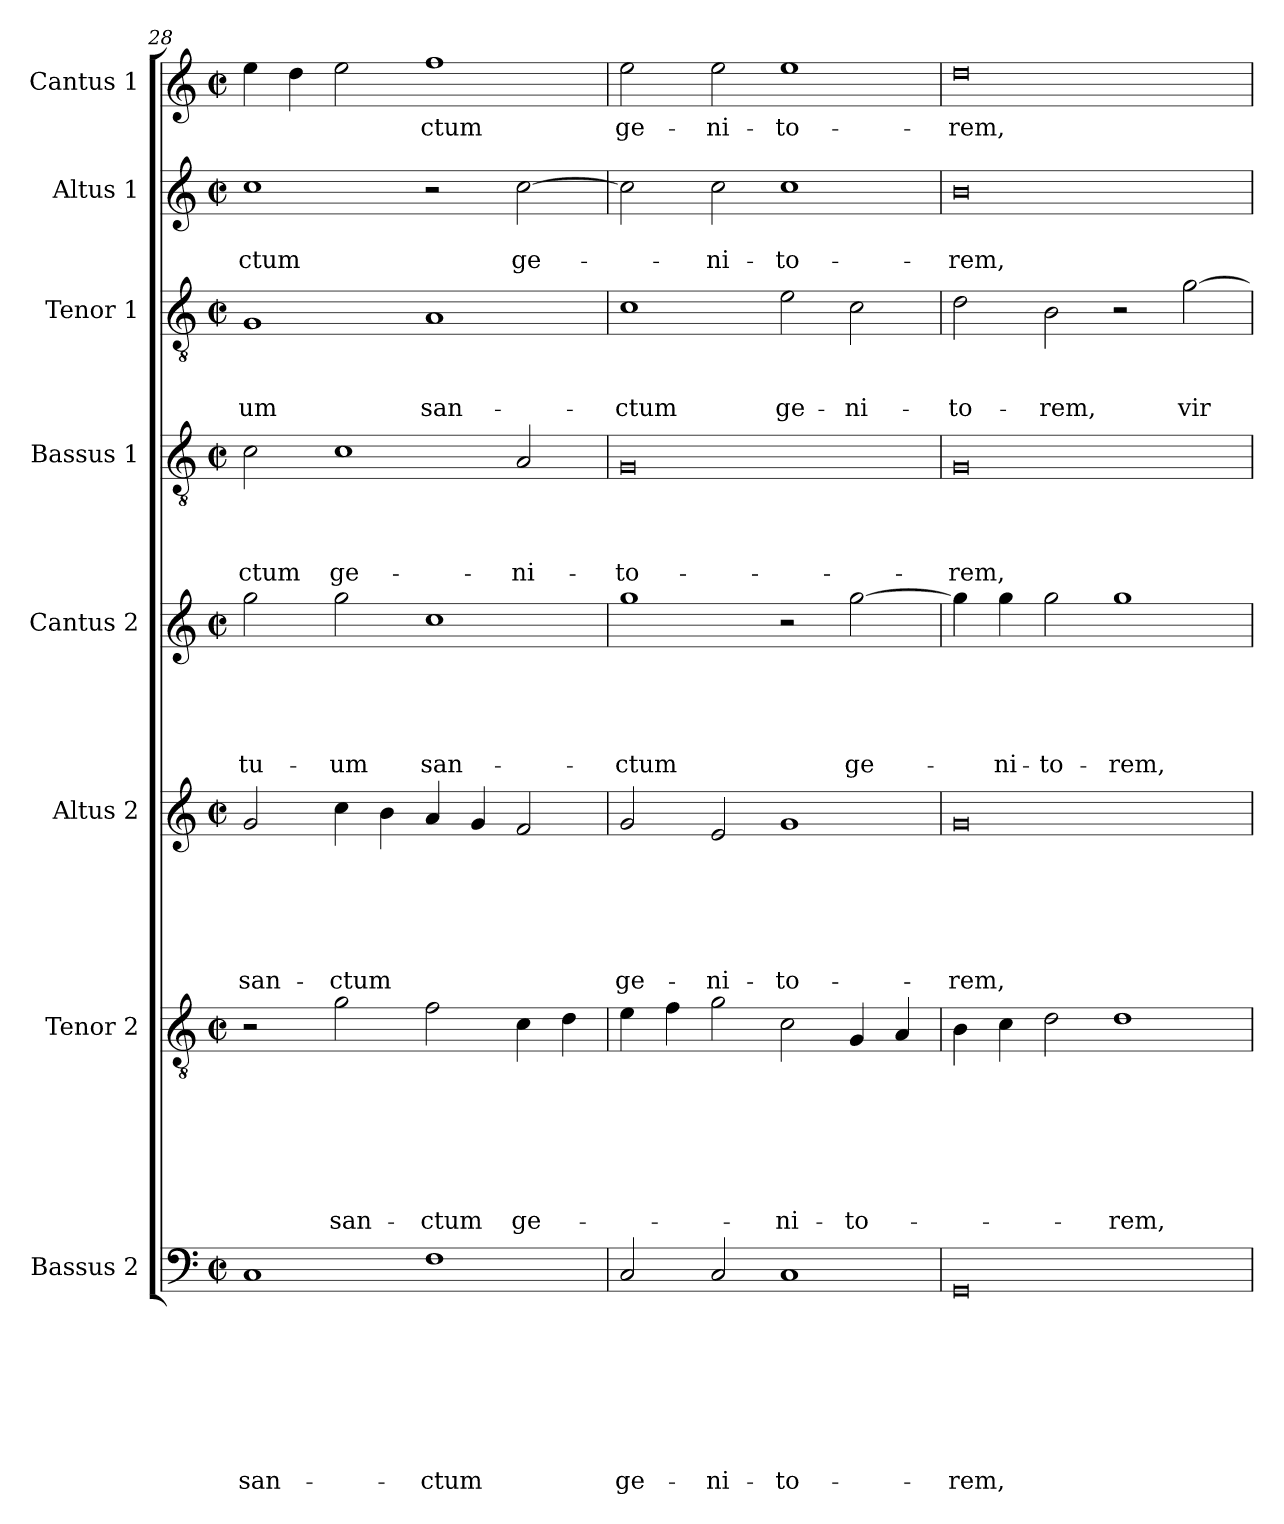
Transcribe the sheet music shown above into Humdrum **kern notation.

**kern	**text	**text	**text	**text	**text	**text	**text	**text	**kern	**text	**text	**text	**text	**text	**text	**text	**kern	**text	**text	**text	**text	**text	**text	**kern	**text	**text	**text	**text	**text	**kern	**text	**text	**text	**text	**kern	**text	**text	**text	**kern	**text	**text	**kern	**text
*part8	*part8	*part8	*part8	*part8	*part8	*part8	*part8	*part8	*part7	*part7	*part7	*part7	*part7	*part7	*part7	*part7	*part6	*part6	*part6	*part6	*part6	*part6	*part6	*part5	*part5	*part5	*part5	*part5	*part5	*part4	*part4	*part4	*part4	*part4	*part3	*part3	*part3	*part3	*part2	*part2	*part2	*part1	*part1
*staff8	*staff8	*staff8	*staff8	*staff8	*staff8	*staff8	*staff8	*staff8	*staff7	*staff7	*staff7	*staff7	*staff7	*staff7	*staff7	*staff7	*staff6	*staff6	*staff6	*staff6	*staff6	*staff6	*staff6	*staff5	*staff5	*staff5	*staff5	*staff5	*staff5	*staff4	*staff4	*staff4	*staff4	*staff4	*staff3	*staff3	*staff3	*staff3	*staff2	*staff2	*staff2	*staff1	*staff1
*I"Bassus 2	*	*	*	*	*	*	*	*	*I"Tenor 2	*	*	*	*	*	*	*	*I"Altus 2	*	*	*	*	*	*	*I"Cantus 2	*	*	*	*	*	*I"Bassus 1	*	*	*	*	*I"Tenor 1	*	*	*	*I"Altus 1	*	*	*I"Cantus 1	*
*clefF4	*	*	*	*	*	*	*	*	*clefGv2	*	*	*	*	*	*	*	*clefG2	*	*	*	*	*	*	*clefG2	*	*	*	*	*	*clefGv2	*	*	*	*	*clefGv2	*	*	*	*clefG2	*	*	*clefG2	*
*k[]	*	*	*	*	*	*	*	*	*k[]	*	*	*	*	*	*	*	*k[]	*	*	*	*	*	*	*k[]	*	*	*	*	*	*k[]	*	*	*	*	*k[]	*	*	*	*k[]	*	*	*k[]	*
*C:	*	*	*	*	*	*	*	*	*C:	*	*	*	*	*	*	*	*C:	*	*	*	*	*	*	*C:	*	*	*	*	*	*C:	*	*	*	*	*C:	*	*	*	*C:	*	*	*C:	*
*M2/2	*	*	*	*	*	*	*	*	*M2/2	*	*	*	*	*	*	*	*M2/2	*	*	*	*	*	*	*M2/2	*	*	*	*	*	*M2/2	*	*	*	*	*M2/2	*	*	*	*M2/2	*	*	*M2/2	*
*met(c|)	*	*	*	*	*	*	*	*	*met(c|)	*	*	*	*	*	*	*	*met(c|)	*	*	*	*	*	*	*met(c|)	*	*	*	*	*	*met(c|)	*	*	*	*	*met(c|)	*	*	*	*met(c|)	*	*	*met(c|)	*
=28	=28	=28	=28	=28	=28	=28	=28	=28	=28	=28	=28	=28	=28	=28	=28	=28	=28	=28	=28	=28	=28	=28	=28	=28	=28	=28	=28	=28	=28	=28	=28	=28	=28	=28	=28	=28	=28	=28	=28	=28	=28	=28	=28
!	!	!	!	!	!	!	!	!LO:LY:b	!	!	!	!	!	!	!	!	!	!	!	!	!	!	!LO:LY:b	!	!	!	!	!	!LO:LY:b	!	!	!	!	!LO:LY:b	!	!	!	!LO:LY:b	!	!	!LO:LY:b	!	!
1C	.	.	.	.	.	.	.	san-	2r	.	.	.	.	.	.	.	2g/	.	.	.	.	.	san-	2gg\	.	.	.	.	tu-	2c\	.	.	.	-ctum	1G	.	.	-um	1cc	.	-ctum	4ee\	.
.	.	.	.	.	.	.	.	.	.	.	.	.	.	.	.	.	.	.	.	.	.	.	.	.	.	.	.	.	.	.	.	.	.	.	.	.	.	.	.	.	.	4dd\	.
!	!	!	!	!	!	!	!	!	!	!	!	!	!	!	!	!LO:LY:b	!	!	!	!	!	!	!LO:LY:b	!	!	!	!	!	!LO:LY:b	!	!	!	!	!LO:LY:b	!	!	!	!	!	!	!	!	!
.	.	.	.	.	.	.	.	.	2g\	.	.	.	.	.	.	san-	4cc\	.	.	.	.	.	-ctum	2gg\	.	.	.	.	-um	1c	.	.	.	ge-	.	.	.	.	.	.	.	2ee\	.
.	.	.	.	.	.	.	.	.	.	.	.	.	.	.	.	.	4b\	.	.	.	.	.	.	.	.	.	.	.	.	.	.	.	.	.	.	.	.	.	.	.	.	.	.
!	!	!	!	!	!	!	!	!LO:LY:b	!	!	!	!	!	!	!	!LO:LY:b	!	!	!	!	!	!	!	!	!	!	!	!	!LO:LY:b	!	!	!	!	!	!	!	!	!LO:LY:b	!	!	!	!	!LO:LY:b
1F	.	.	.	.	.	.	.	-ctum	2f\	.	.	.	.	.	.	-ctum	4a/	.	.	.	.	.	.	1cc	.	.	.	.	san-	.	.	.	.	.	1A	.	.	san-	2r	.	.	1ff	-ctum
.	.	.	.	.	.	.	.	.	.	.	.	.	.	.	.	.	4g/	.	.	.	.	.	.	.	.	.	.	.	.	.	.	.	.	.	.	.	.	.	.	.	.	.	.
!	!	!	!	!	!	!	!	!	!	!	!	!	!	!	!	!LO:LY:b	!	!	!	!	!	!	!	!	!	!	!	!	!	!	!	!	!	!LO:LY:b	!	!	!	!	!	!	!LO:LY:b	!	!
.	.	.	.	.	.	.	.	.	4c\	.	.	.	.	.	.	ge-	2f/	.	.	.	.	.	.	.	.	.	.	.	.	2A/	.	.	.	-ni-	.	.	.	.	[2cc\	.	ge-	.	.
.	.	.	.	.	.	.	.	.	4d\	.	.	.	.	.	.	.	.	.	.	.	.	.	.	.	.	.	.	.	.	.	.	.	.	.	.	.	.	.	.	.	.	.	.
=29	=29	=29	=29	=29	=29	=29	=29	=29	=29	=29	=29	=29	=29	=29	=29	=29	=29	=29	=29	=29	=29	=29	=29	=29	=29	=29	=29	=29	=29	=29	=29	=29	=29	=29	=29	=29	=29	=29	=29	=29	=29	=29	=29
!	!	!	!	!	!	!	!	!LO:LY:b	!	!	!	!	!	!	!	!	!	!	!	!	!	!	!LO:LY:b	!	!	!	!	!	!LO:LY:b	!	!	!	!	!LO:LY:b	!	!	!	!LO:LY:b	!	!	!	!	!LO:LY:b
2C/	.	.	.	.	.	.	.	ge-	4e\	.	.	.	.	.	.	.	2g/	.	.	.	.	.	ge-	1gg	.	.	.	.	-ctum	0G	.	.	.	-to-	1c	.	.	-ctum	2cc\]	.	.	2ee\	ge-
.	.	.	.	.	.	.	.	.	4f\	.	.	.	.	.	.	.	.	.	.	.	.	.	.	.	.	.	.	.	.	.	.	.	.	.	.	.	.	.	.	.	.	.	.
!	!	!	!	!	!	!	!	!LO:LY:b	!	!	!	!	!	!	!	!	!	!	!	!	!	!	!LO:LY:b	!	!	!	!	!	!	!	!	!	!	!	!	!	!	!	!	!	!LO:LY:b	!	!LO:LY:b
2C/	.	.	.	.	.	.	.	-ni-	2g\	.	.	.	.	.	.	.	2e/	.	.	.	.	.	-ni-	.	.	.	.	.	.	.	.	.	.	.	.	.	.	.	2cc\	.	-ni-	2ee\	-ni-
!	!	!	!	!	!	!	!	!LO:LY:b	!	!	!	!	!	!	!	!LO:LY:b	!	!	!	!	!	!	!LO:LY:b	!	!	!	!	!	!	!	!	!	!	!	!	!	!	!LO:LY:b	!	!	!LO:LY:b	!	!LO:LY:b
1C	.	.	.	.	.	.	.	-to-	2c\	.	.	.	.	.	.	-ni-	1g	.	.	.	.	.	-to-	2r	.	.	.	.	.	.	.	.	.	.	2e\	.	.	ge-	1cc	.	-to-	1ee	-to-
!	!	!	!	!	!	!	!	!	!	!	!	!	!	!	!	!LO:LY:b	!	!	!	!	!	!	!	!	!	!	!	!	!LO:LY:b	!	!	!	!	!	!	!	!	!LO:LY:b	!	!	!	!	!
.	.	.	.	.	.	.	.	.	4G/	.	.	.	.	.	.	-to-	.	.	.	.	.	.	.	[2gg\	.	.	.	.	ge-	.	.	.	.	.	2c\	.	.	-ni-	.	.	.	.	.
.	.	.	.	.	.	.	.	.	4A/	.	.	.	.	.	.	.	.	.	.	.	.	.	.	.	.	.	.	.	.	.	.	.	.	.	.	.	.	.	.	.	.	.	.
=30	=30	=30	=30	=30	=30	=30	=30	=30	=30	=30	=30	=30	=30	=30	=30	=30	=30	=30	=30	=30	=30	=30	=30	=30	=30	=30	=30	=30	=30	=30	=30	=30	=30	=30	=30	=30	=30	=30	=30	=30	=30	=30	=30
!	!	!	!	!	!	!	!	!LO:LY:b	!	!	!	!	!	!	!	!	!	!	!	!	!	!	!LO:LY:b	!	!	!	!	!	!	!	!	!	!	!LO:LY:b	!	!	!	!LO:LY:b	!	!	!LO:LY:b	!	!LO:LY:b
0GG	.	.	.	.	.	.	.	-rem,	4B\	.	.	.	.	.	.	.	0g	.	.	.	.	.	-rem,	4gg\]	.	.	.	.	.	0G	.	.	.	-rem,	2d\	.	.	-to-	0b	.	-rem,	0dd	-rem,
!	!	!	!	!	!	!	!	!	!	!	!	!	!	!	!	!	!	!	!	!	!	!	!	!	!	!	!	!	!LO:LY:b	!	!	!	!	!	!	!	!	!	!	!	!	!	!
.	.	.	.	.	.	.	.	.	4c\	.	.	.	.	.	.	.	.	.	.	.	.	.	.	4gg\	.	.	.	.	-ni-	.	.	.	.	.	.	.	.	.	.	.	.	.	.
!	!	!	!	!	!	!	!	!	!	!	!	!	!	!	!	!	!	!	!	!	!	!	!	!	!	!	!	!	!LO:LY:b	!	!	!	!	!	!	!	!	!LO:LY:b	!	!	!	!	!
.	.	.	.	.	.	.	.	.	2d\	.	.	.	.	.	.	.	.	.	.	.	.	.	.	2gg\	.	.	.	.	-to-	.	.	.	.	.	2B\	.	.	-rem,	.	.	.	.	.
!	!	!	!	!	!	!	!	!	!	!	!	!	!	!	!	!LO:LY:b	!	!	!	!	!	!	!	!	!	!	!	!	!LO:LY:b	!	!	!	!	!	!	!	!	!	!	!	!	!	!
.	.	.	.	.	.	.	.	.	1d	.	.	.	.	.	.	-rem,	.	.	.	.	.	.	.	1gg	.	.	.	.	-rem,	.	.	.	.	.	2r	.	.	.	.	.	.	.	.
!	!	!	!	!	!	!	!	!	!	!	!	!	!	!	!	!	!	!	!	!	!	!	!	!	!	!	!	!	!	!	!	!	!	!	!	!	!	!LO:LY:b	!	!	!	!	!
.	.	.	.	.	.	.	.	.	.	.	.	.	.	.	.	.	.	.	.	.	.	.	.	.	.	.	.	.	.	.	.	.	.	.	[2g\	.	.	vir-	.	.	.	.	.
=	=	=	=	=	=	=	=	=	=	=	=	=	=	=	=	=	=	=	=	=	=	=	=	=	=	=	=	=	=	=	=	=	=	=	=	=	=	=	=	=	=	=	=
*-	*-	*-	*-	*-	*-	*-	*-	*-	*-	*-	*-	*-	*-	*-	*-	*-	*-	*-	*-	*-	*-	*-	*-	*-	*-	*-	*-	*-	*-	*-	*-	*-	*-	*-	*-	*-	*-	*-	*-	*-	*-	*-	*-
